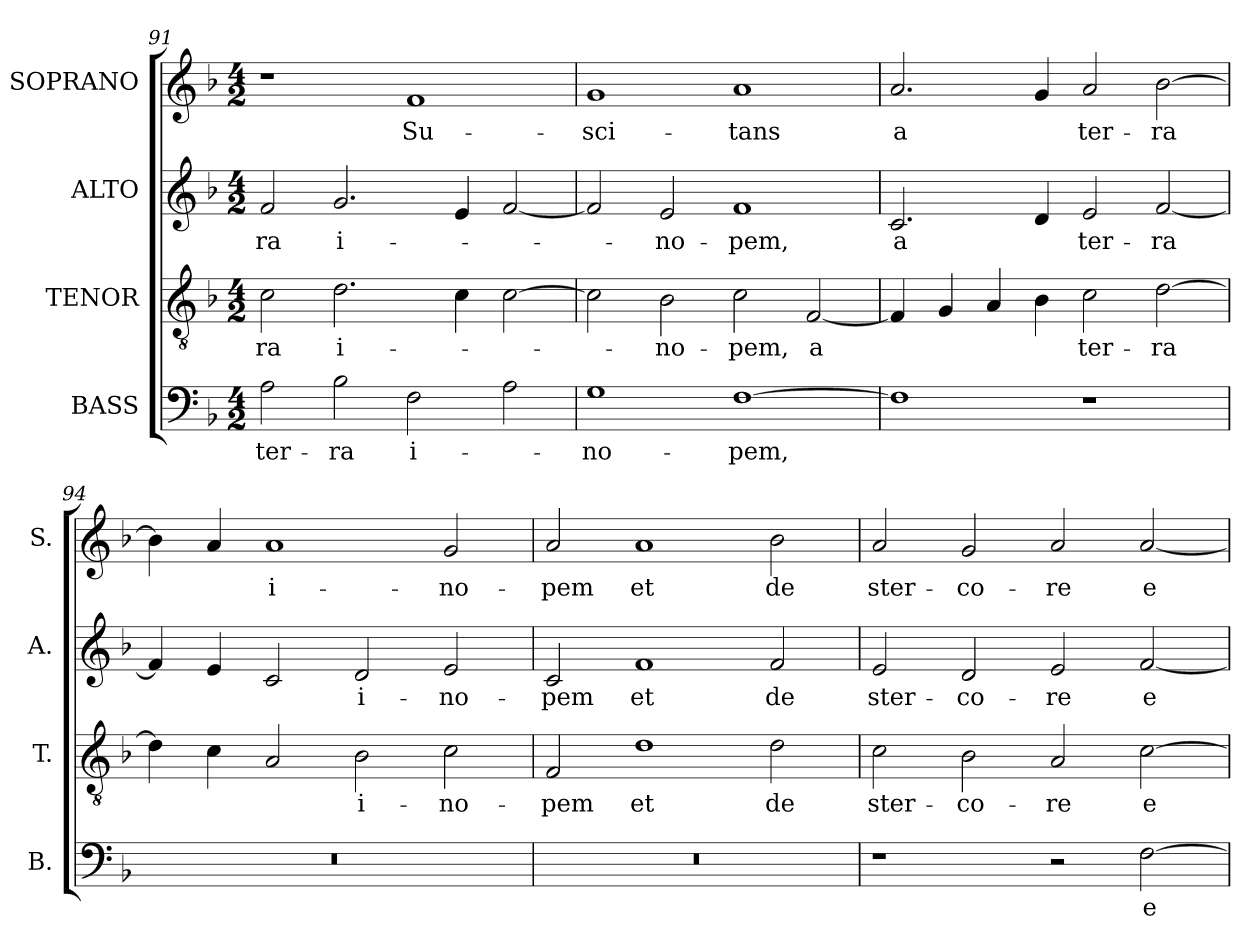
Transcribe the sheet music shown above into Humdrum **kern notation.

**kern	**text	**kern	**text	**kern	**text	**kern	**text
*part4	*part4	*part3	*part3	*part2	*part2	*part1	*part1
*staff4	*staff4	*staff3	*staff3	*staff2	*staff2	*staff1	*staff1
*I"BASS	*	*I"TENOR	*	*I"ALTO	*	*I"SOPRANO	*
*I'B.	*	*I'T.	*	*I'A.	*	*I'S.	*
!!LO:LB:g=z
*clefF4	*	*clefGv2	*	*clefG2	*	*clefG2	*
*	*	*ITrd7c12	*	*	*	*	*
*k[b-]	*	*k[b-]	*	*k[b-]	*	*k[b-]	*
*F:	*	*F:	*	*F:	*	*F:	*
*M4/2	*	*M4/2	*	*M4/2	*	*M4/2	*
=91	=91	=91	=91	=91	=91	=91	=91
!	!LO:LY:b:color=#000000	!	!	!	!	!	!
!	!	!	!LO:LY:b:color=#000000	!	!	!	!
!	!	!	!	!	!LO:LY:b:color=#000000	!	!
2Ai\	ter-	2Ci\	-ra	2fi/	-ra	1r	.
!	!LO:LY:b:color=#000000	!	!	!	!	!	!
!	!	!	!LO:LY:b:color=#000000	!	!	!	!
!	!	!	!	!	!LO:LY:b:color=#000000	!	!
2B-i\	-ra	2.Di\	i-	2.gi/	i-	.	.
!	!LO:LY:b:color=#000000	!	!	!	!	!	!
!	!	!	!	!	!	!	!LO:LY:b:color=#000000
2Fi\	i-	.	.	.	.	1fi	Su-
.	.	4Ci\	.	4ei/	.	.	.
2Ai\	.	[2Ci\	.	[2fi/	.	.	.
=92	=92	=92	=92	=92	=92	=92	=92
!	!LO:LY:b:color=#000000	!	!	!	!	!	!
!	!	!	!	!	!	!	!LO:LY:b:color=#000000
1Gi	-no-	2Ci\]	.	2fi/]	.	1gi	-sci-
!	!	!	!LO:LY:b:color=#000000	!	!	!	!
!	!	!	!	!	!LO:LY:b:color=#000000	!	!
.	.	2BB-i\	-no-	2ei/	-no-	.	.
!	!LO:LY:b:color=#000000	!	!	!	!	!	!
!	!	!	!LO:LY:b:color=#000000	!	!	!	!
!	!	!	!	!	!LO:LY:b:color=#000000	!	!
!	!	!	!	!	!	!	!LO:LY:b:color=#000000
[1Fi	-pem,	2Ci\	-pem,	1fi	-pem,	1ai	-tans
!	!	!	!LO:LY:b:color=#000000	!	!	!	!
.	.	[2FFi/	a	.	.	.	.
=93	=93	=93	=93	=93	=93	=93	=93
!	!	!	!	!	!LO:LY:b:color=#000000	!	!
!	!	!	!	!	!	!	!LO:LY:b:color=#000000
1Fi]	.	4FFi/]	.	2.ci/	a	2.ai/	a
.	.	4GGi/	.	.	.	.	.
.	.	4AAi/	.	.	.	.	.
.	.	4BB-i\	.	4di/	.	4gi/	.
!	!	!	!LO:LY:b:color=#000000	!	!	!	!
!	!	!	!	!	!LO:LY:b:color=#000000	!	!
!	!	!	!	!	!	!	!LO:LY:b:color=#000000
1r	.	2Ci\	ter-	2ei/	ter-	2ai/	ter-
!	!	!	!LO:LY:b:color=#000000	!	!	!	!
!	!	!	!	!	!LO:LY:b:color=#000000	!	!
!	!	!	!	!	!	!	!LO:LY:b:color=#000000
.	.	[2Di\	-ra	[2fi/	-ra	[2b-i\	-ra
=94	=94	=94	=94	=94	=94	=94	=94
!LO:N:vis=1	!	!	!	!	!	!	!
0r	.	4Di\]	.	4fi/]	.	4b-i\]	.
.	.	4Ci\	.	4ei/	.	4ai/	.
!	!	!	!	!	!	!	!LO:LY:b:color=#000000
.	.	2AAi/	.	2ci/	.	1ai	i-
!	!	!	!LO:LY:b:color=#000000	!	!	!	!
!	!	!	!	!	!LO:LY:b:color=#000000	!	!
.	.	2BB-i\	i-	2di/	i-	.	.
!	!	!	!LO:LY:b:color=#000000	!	!	!	!
!	!	!	!	!	!LO:LY:b:color=#000000	!	!
!	!	!	!	!	!	!	!LO:LY:b:color=#000000
.	.	2Ci\	-no-	2ei/	-no-	2gi/	-no-
=95	=95	=95	=95	=95	=95	=95	=95
!LO:N:vis=1	!	!	!	!	!	!	!
!	!	!	!LO:LY:b:color=#000000	!	!	!	!
!	!	!	!	!	!LO:LY:b:color=#000000	!	!
!	!	!	!	!	!	!	!LO:LY:b:color=#000000
0r	.	2FFi/	-pem	2ci/	-pem	2ai/	-pem
!	!	!	!LO:LY:b:color=#000000	!	!	!	!
!	!	!	!	!	!LO:LY:b:color=#000000	!	!
!	!	!	!	!	!	!	!LO:LY:b:color=#000000
.	.	1Di	et	1fi	et	1ai	et
!	!	!	!LO:LY:b:color=#000000	!	!	!	!
!	!	!	!	!	!LO:LY:b:color=#000000	!	!
!	!	!	!	!	!	!	!LO:LY:b:color=#000000
.	.	2Di\	de	2fi/	de	2b-i\	de
=96	=96	=96	=96	=96	=96	=96	=96
!	!	!	!LO:LY:b:color=#000000	!	!	!	!
!	!	!	!	!	!LO:LY:b:color=#000000	!	!
!	!	!	!	!	!	!	!LO:LY:b:color=#000000
1r	.	2Ci\	ster-	2ei/	ster-	2ai/	ster-
!	!	!	!LO:LY:b:color=#000000	!	!	!	!
!	!	!	!	!	!LO:LY:b:color=#000000	!	!
!	!	!	!	!	!	!	!LO:LY:b:color=#000000
.	.	2BB-i\	-co-	2di/	-co-	2gi/	-co-
!	!	!	!LO:LY:b:color=#000000	!	!	!	!
!	!	!	!	!	!LO:LY:b:color=#000000	!	!
!	!	!	!	!	!	!	!LO:LY:b:color=#000000
2r	.	2AAi/	-re	2ei/	-re	2ai/	-re
!	!LO:LY:b:color=#000000	!	!	!	!	!	!
!	!	!	!LO:LY:b:color=#000000	!	!	!	!
!	!	!	!	!	!LO:LY:b:color=#000000	!	!
!	!	!	!	!	!	!	!LO:LY:b:color=#000000
[2Fi\	e-	[2Ci\	e-	[2fi/	e-	[2ai/	e-
=	=	=	=	=	=	=	=
*-	*-	*-	*-	*-	*-	*-	*-
